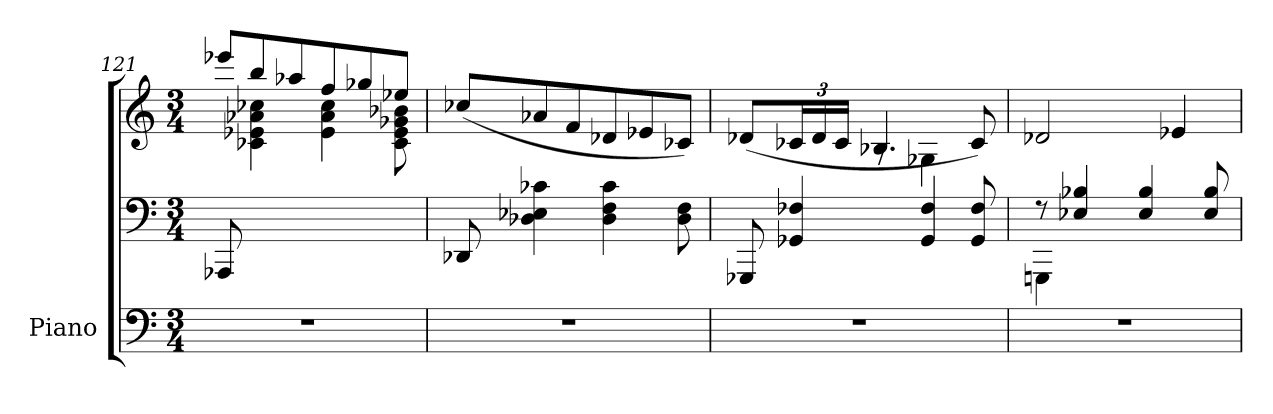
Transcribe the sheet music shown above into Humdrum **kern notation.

**kern	**kern	**kern
*part1	*part1	*part1
*staff3	*staff2	*staff1
*I"Piano	*	*
*I'Pno.	*	*
*clefF4	*clefF4	*clefG2
*k[]	*k[]	*k[]
*M3/4	*M3/4	*M3/4
=121	=121	=121
*	*	*^
2.r	8AAA-X/	8eee-X/L	8ryy
.	2ryy	8bb/	4c-X\ 4e-X\ 4a-X\ 4cc-X\
.	.	8aa-X/	.
.	.	8ff/	4e-\ 4a-\ 4cc-\
.	.	8gg-X/	.
.	8ryy	8ee-X/J	8c-\ 8e-\ 8g-X\ 8b-X\
!!LO:LB:g=z
=122	=122	=122	=122
!	!	!LO:TX:b:i:t=dim.	!
*	*	*v	*v
2.r	8DD-X/	(8cc-X/L
.	4D-X\ 4E-X\ 4c-X\	8a-X/
.	.	8f/
.	4D-\ 4F\ 4c-\	8d-X/
.	.	8e-X/
.	8D-\ 8F\	8c-X/J)
=123	=123	=123
*	*	*^
2.r	8GGG-X/	(8d-X/L	4ryy
*	*	*Xbrackettup	*
.	4GG-X/ 4F-X/	24c-X/L	.
.	.	24d-/	.
.	.	24c-/JJ	.
.	.	4.B-X/	8rA
.	4GG-/ 4F-/	.	4G-X\
.	8GG-/ 8F-/	8c-/)	8ryy
*	*	*v	*v
=124	=124	=124
*	*^	*
2.r	8r	4GGGn\	2d-X/
.	4E-X/ 4B-X/	.	.
.	.	2ryy	.
.	4E-/ 4B-/	.	.
.	.	.	4e-X/
.	8E-/ 8B-/	.	.
*	*v	*v	*
=	=	=
*-	*-	*-
